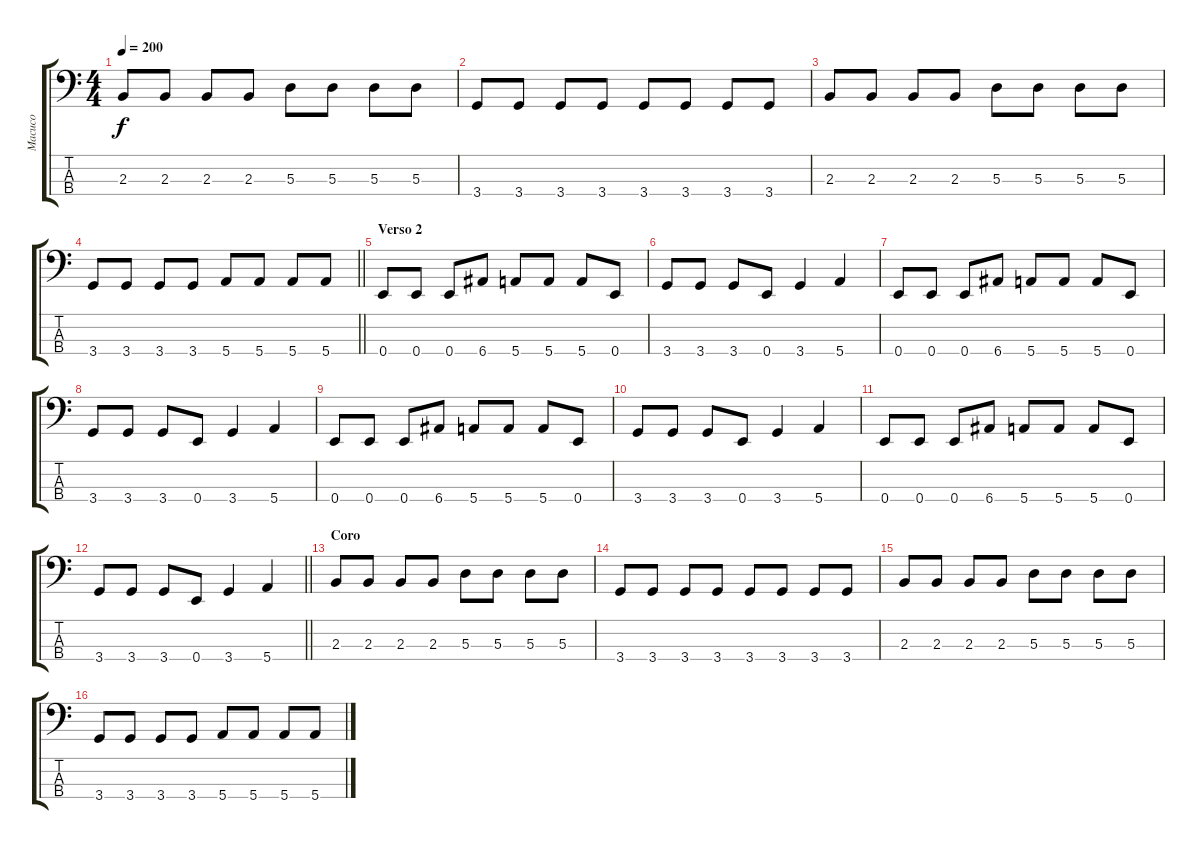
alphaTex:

\track ("Macuco" "Macuco") {instrument electricbasspick}
\staff {score tabs}
\tuning (G2 D2 A1 E1) {hide}
\ts (4 4)
\tempo 200
\clef f4
\ks c
2.3.8{dy f} 2.3.8 2.3.8 2.3.8 5.3.8 5.3.8 5.3.8 5.3.8 |
3.4.8 3.4.8 3.4.8 3.4.8 3.4.8 3.4.8 3.4.8 3.4.8 |
2.3.8 2.3.8 2.3.8 2.3.8 5.3.8 5.3.8 5.3.8 5.3.8 |
\barLineRight lightlight
3.4.8 3.4.8 3.4.8 3.4.8 5.4.8 5.4.8 5.4.8 5.4.8 |
\section ("" "Verso 2")
0.4.8 0.4.8 0.4.8 6.4.8 5.4.8 5.4.8 5.4.8 0.4.8 |
3.4.8 3.4.8 3.4.8 0.4.8 3.4.4 5.4.4 |
0.4.8 0.4.8 0.4.8 6.4.8 5.4.8 5.4.8 5.4.8 0.4.8 |
3.4.8 3.4.8 3.4.8 0.4.8 3.4.4 5.4.4 |
0.4.8 0.4.8 0.4.8 6.4.8 5.4.8 5.4.8 5.4.8 0.4.8 |
3.4.8 3.4.8 3.4.8 0.4.8 3.4.4 5.4.4 |
0.4.8 0.4.8 0.4.8 6.4.8 5.4.8 5.4.8 5.4.8 0.4.8 |
\barLineRight lightlight
3.4.8 3.4.8 3.4.8 0.4.8 3.4.4 5.4.4 |
\section ("" "Coro")
2.3.8 2.3.8 2.3.8 2.3.8 5.3.8 5.3.8 5.3.8 5.3.8 |
3.4.8 3.4.8 3.4.8 3.4.8 3.4.8 3.4.8 3.4.8 3.4.8 |
2.3.8 2.3.8 2.3.8 2.3.8 5.3.8 5.3.8 5.3.8 5.3.8 |
3.4.8 3.4.8 3.4.8 3.4.8 5.4.8 5.4.8 5.4.8 5.4.8
